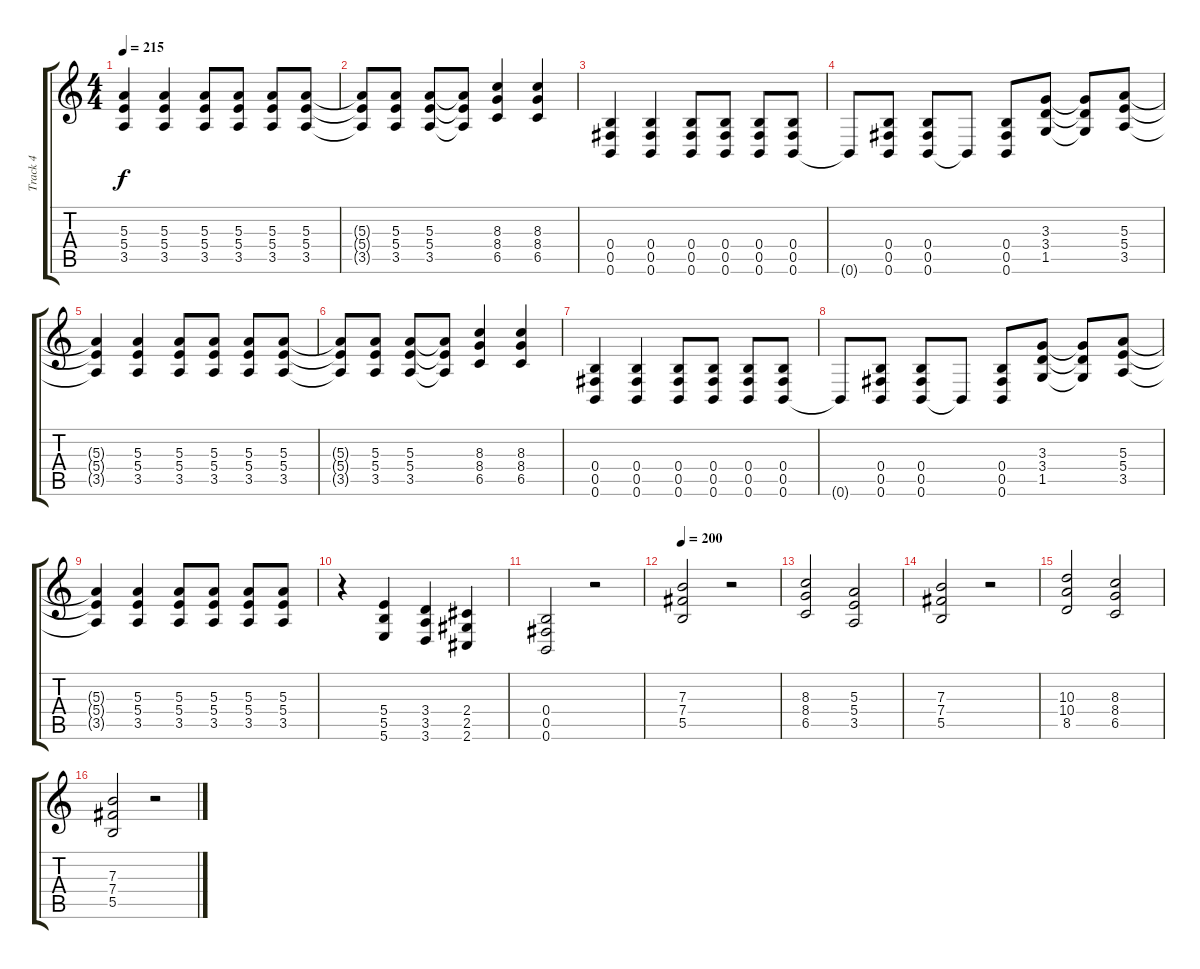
\track ("Track 4" "Track 4") {instrument distortionguitar}
\staff {score tabs}
\tuning (Db4 Ab3 E3 B2 Gb2 B1) {hide}
\ts (4 4)
\tempo 215
\clef g2
\ks c
(5.3{t} 5.4{t} 3.5{t}).4{dy f} (5.3 5.4 3.5).4 (5.3 5.4 3.5).8 (5.3 5.4 3.5).8 (5.3 5.4 3.5).8 (5.3 5.4 3.5).8 |
(5.3{t} 5.4{t} 3.5{t}).8 (5.3 5.4 3.5).8 (5.3 5.4 3.5).8 (5.3{t} 5.4{t} 3.5{t}).8 (8.3 8.4 6.5).4 (8.3 8.4 6.5).4 |
(0.4 0.5 0.6).4 (0.4 0.5 0.6).4 (0.4 0.5 0.6).8 (0.4 0.5 0.6).8 (0.4 0.5 0.6).8 (0.4 0.5 0.6).8 |
0.6{t}.8 (0.4 0.5 0.6).8 (0.4 0.5 0.6).8 0.6{t}.8 (0.4 0.5 0.6).8 (3.3 3.4 1.5).8 (3.3{t} 3.4{t} 1.5{t}).8 (5.3 5.4 3.5).8 |
(5.3{t} 5.4{t} 3.5{t}).4 (5.3 5.4 3.5).4 (5.3 5.4 3.5).8 (5.3 5.4 3.5).8 (5.3 5.4 3.5).8 (5.3 5.4 3.5).8 |
(5.3{t} 5.4{t} 3.5{t}).8 (5.3 5.4 3.5).8 (5.3 5.4 3.5).8 (5.3{t} 5.4{t} 3.5{t}).8 (8.3 8.4 6.5).4 (8.3 8.4 6.5).4 |
(0.4 0.5 0.6).4 (0.4 0.5 0.6).4 (0.4 0.5 0.6).8 (0.4 0.5 0.6).8 (0.4 0.5 0.6).8 (0.4 0.5 0.6).8 |
0.6{t}.8 (0.4 0.5 0.6).8 (0.4 0.5 0.6).8 0.6{t}.8 (0.4 0.5 0.6).8 (3.3 3.4 1.5).8 (3.3{t} 3.4{t} 1.5{t}).8 (5.3 5.4 3.5).8 |
(5.3{t} 5.4{t} 3.5{t}).4 (5.3 5.4 3.5).4 (5.3 5.4 3.5).8 (5.3 5.4 3.5).8 (5.3 5.4 3.5).8 (5.3 5.4 3.5).8 |
r.4 (5.4 5.5 5.6).4 (3.4 3.5 3.6).4 (2.4 2.5 2.6).4 |
(0.4 0.5 0.6).2 r.2 |
\tempo 200
(7.3 7.4 5.5).2 r.2 |
(8.3 8.4 6.5).2 (5.3 5.4 3.5).2 |
(7.3 7.4 5.5).2 r.2 |
(10.3 10.4 8.5).2 (8.3 8.4 6.5).2 |
(7.3 7.4 5.5).2 r.2
